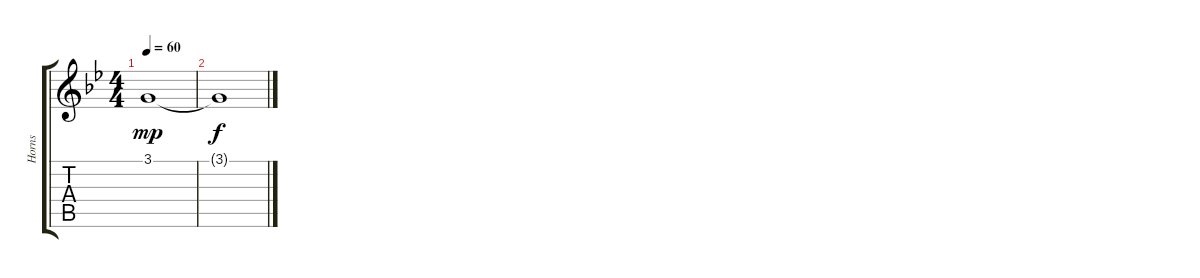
\track ("Horns" "Horns") {instrument frenchhorn}
\staff {score tabs}
\tuning (E4 B3 G3 D3 A2 E2) {hide}
\ts (4 4)
\tempo 60
\clef g2
\ks gminor
3.1{t}.1{dy mp} |
3.1{t}.1{dy f}
